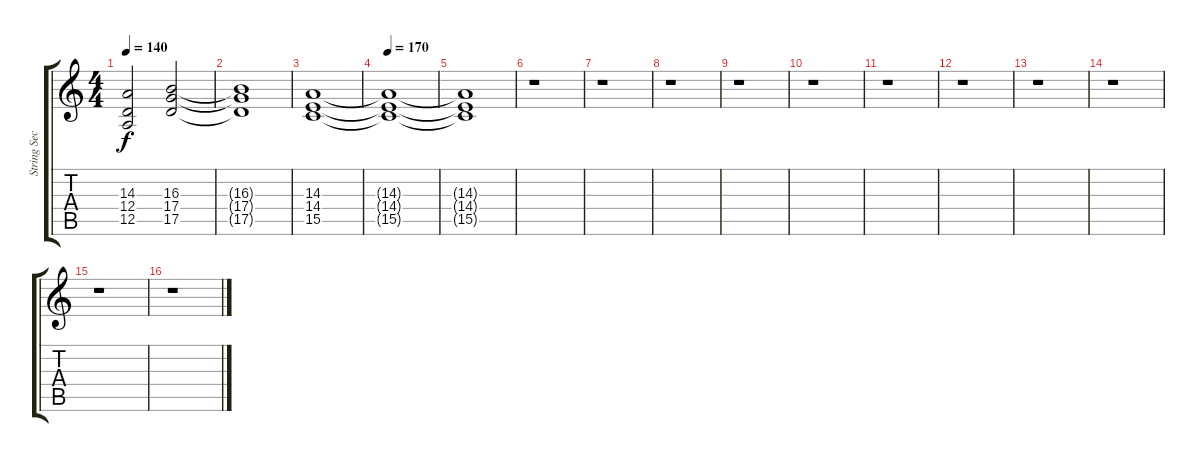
\track ("String Section 2" "String Sec") {instrument stringensemble2}
\staff {score tabs}
\tuning (E4 B3 G3 D3 A2 E2) {hide}
\ts (4 4)
\tempo 140
\clef g2
\ks c
(14.3{t} 12.4{t} 12.5{t}).2{dy f} (16.3 17.4 17.5).2 |
(16.3{t} 17.4{t} 17.5{t}).1 |
(14.3 14.4 15.5).1 |
\tempo 170
(14.3{t} 14.4{t} 15.5{t}).1{volume 0} |
(14.3{t} 14.4{t} 15.5{t}).1 |
r.1 |
r.1 |
r.1 |
r.1 |
r.1 |
r.1 |
r.1 |
r.1 |
r.1 |
r.1 |
r.1
